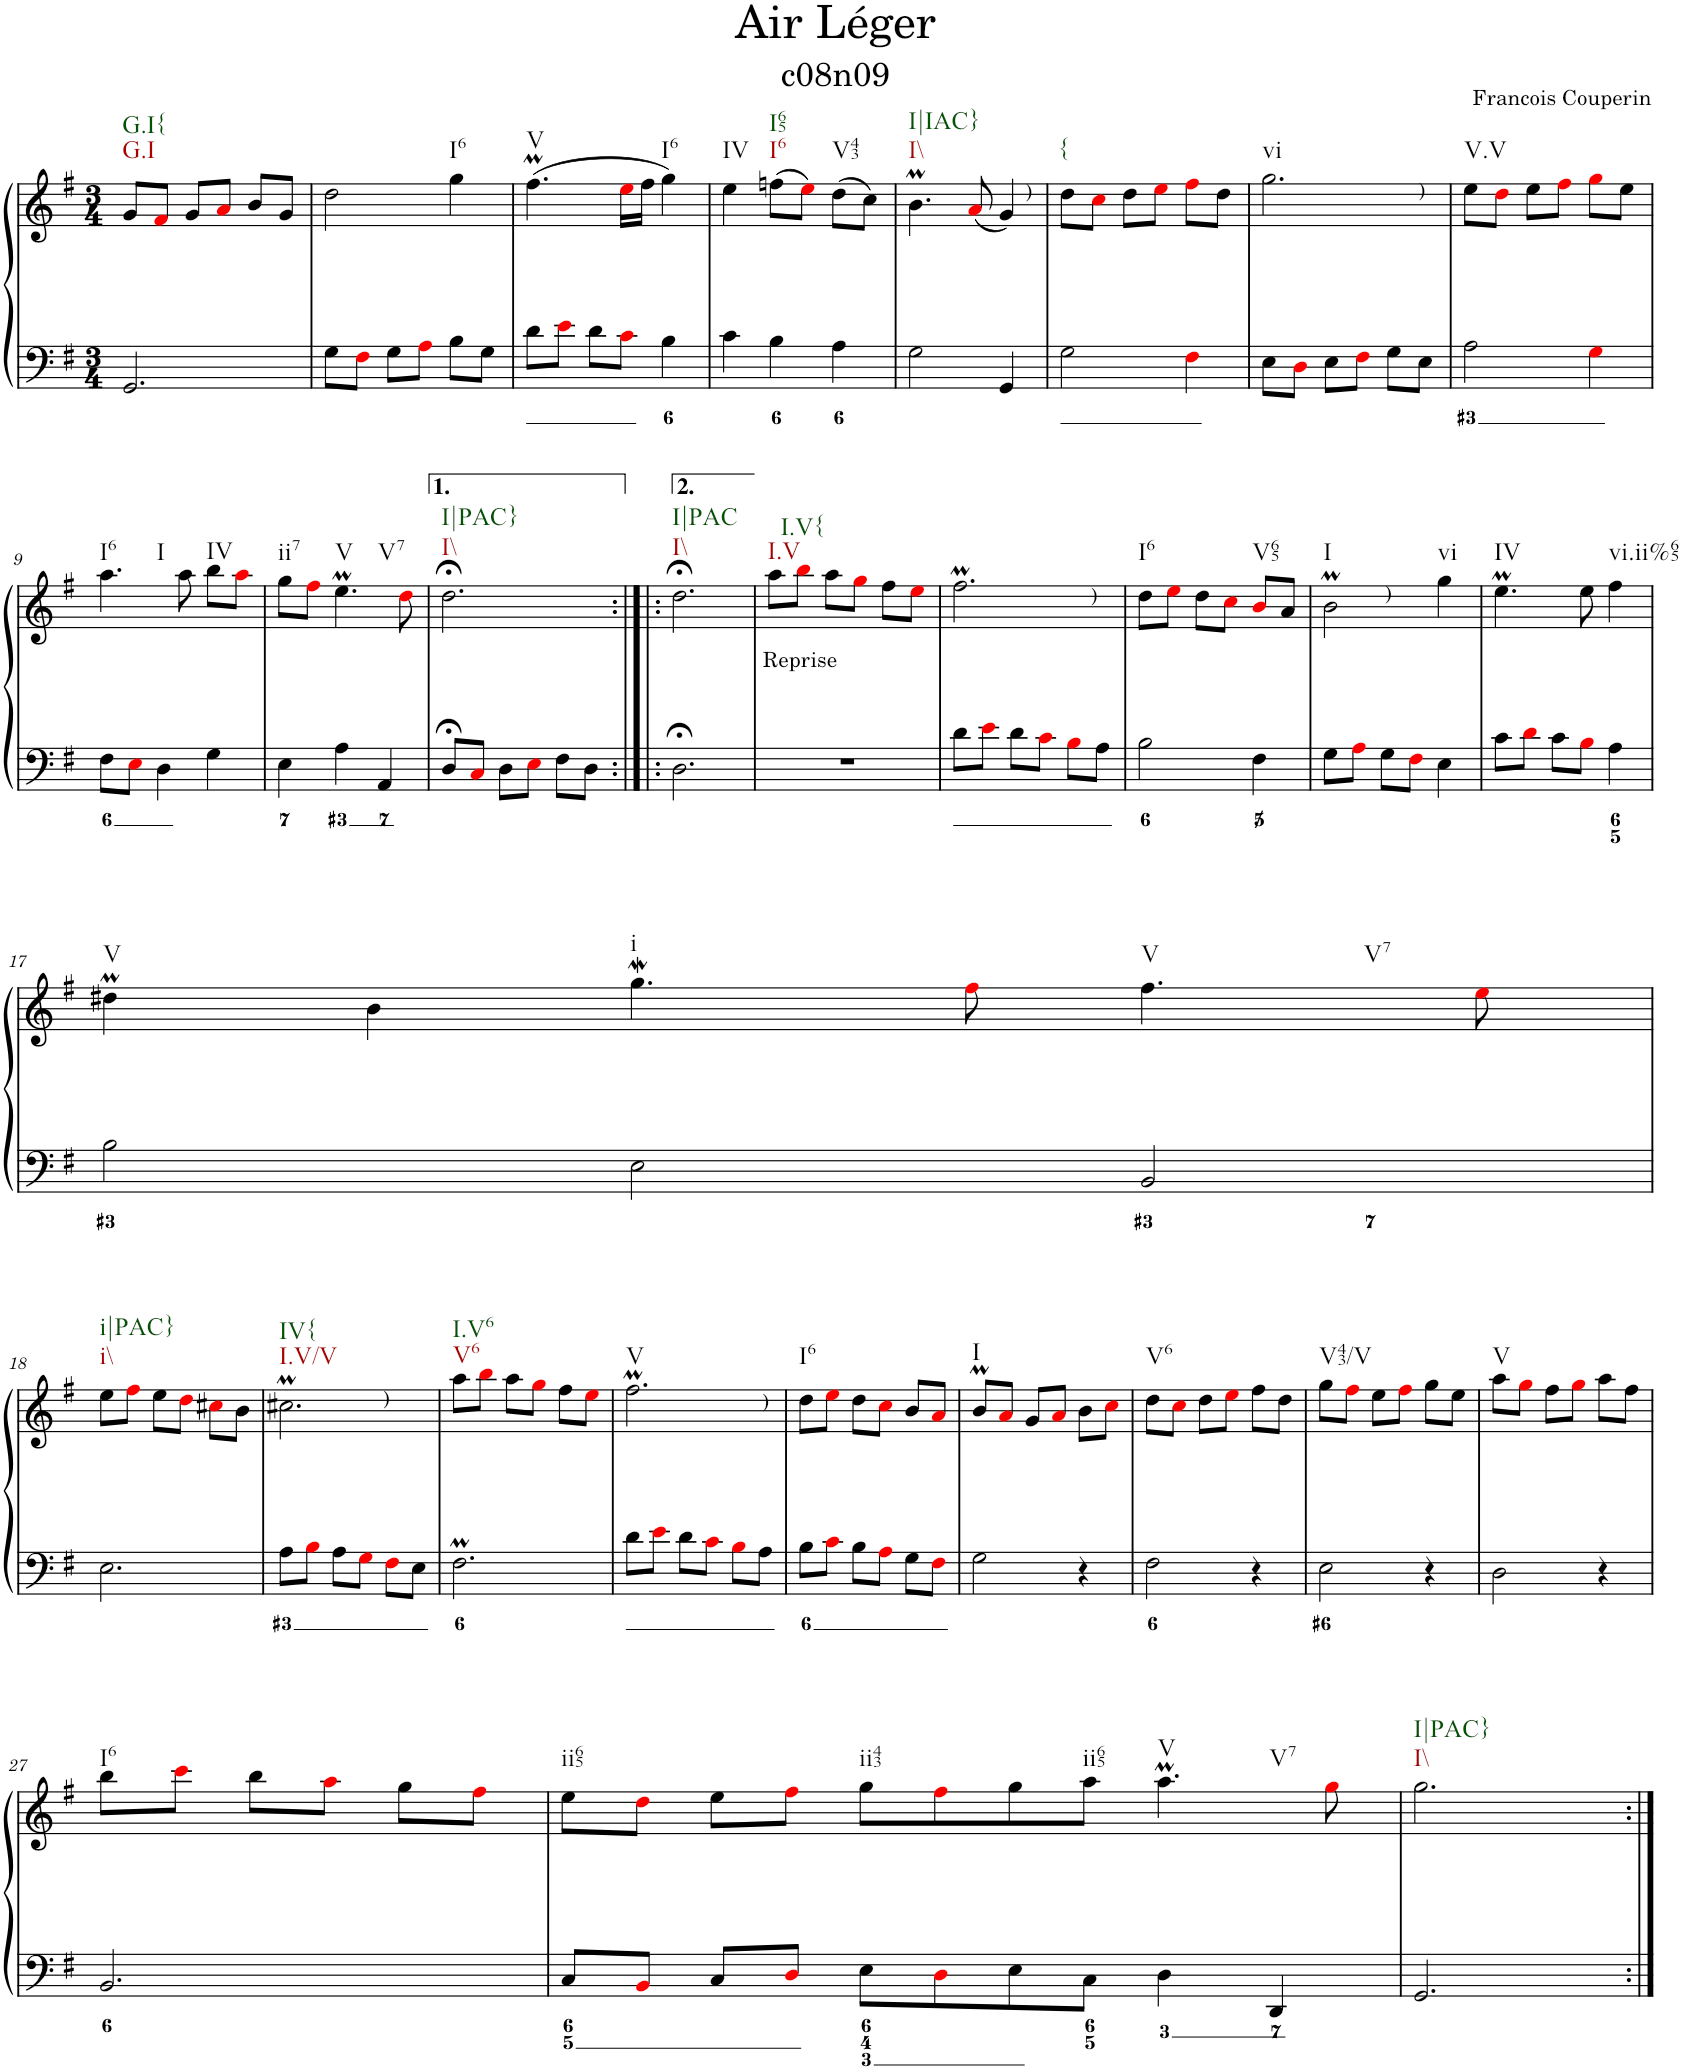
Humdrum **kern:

**kern	**kern
*part1	*part1
*staff2	*staff1
*I"Piano	*
*I'Pno.	*
*clefF4	*clefG2
*k[f#]	*k[f#]
*M3/4	*M3/4
=1	=1
!	!LO:TX:b:t=G.I
!	!LO:TX:b:t=G.I{
2.GG/	8g/L
.	8f#i/J
.	8g/L
.	8ai/J
.	8b/L
.	8g/J
=2	=2
8G\L	2dd\
8F#i\J	.
8G\L	.
8Ai\J	.
!	!LO:TX:b:t=I6
8B\L	4gg\
8G\J	.
=3	=3
!	!LO:TX:b:t=V
8d\L	(4.ff#m\
8ei\J	.
8d\L	.
8ci\J	16eei\LL
.	16ff#\JJ
!	!LO:TX:b:t=I6
4B\	4gg\)
=4	=4
!	!LO:TX:b:t=IV
4c\	4ee\
!	!LO:TX:b:t=I6
!	!LO:TX:b:t=I65
4B\	(8ffn\L
.	8eei\J)
!	!LO:TX:b:t=V43
4A\	(8dd\L
.	8cc\J)
=5	=5
!	!LO:TX:b:t=I\\
!	!LO:TX:b:t=I|IAC}
2G\	4.bm\
.	(8ai/
!	!LO:TX:a:t=)
4GG/	4g/)
=6	=6
!	!LO:TX:b:t={
2G\	8dd\L
.	8cci\J
.	8dd\L
.	8eei\J
4F#i\	8ff#i\L
.	8dd\J
=7	=7
!	!LO:TX:a:t=)
!	!LO:TX:b:t=vi
8E\L	2.gg\
8Di\J	.
8E\L	.
8F#i\J	.
8G\L	.
8E\J	.
=8	=8
!	!LO:TX:b:t=V.V
2A\	8ee\L
.	8ddi\J
.	8ee\L
.	8ff#i\J
4Gi\	8ggi\L
.	8ee\J
!!LO:LB:g=z
=9	=9
!	!LO:TX:b:t=I6
!	!LO:TX:b:t=I
8F#\L	4.aa\
8Ei\J	.
4D\	.
.	8aa\
!	!LO:TX:b:t=IV
4G\	8bb\L
.	8aai\J
=10	=10
!	!LO:TX:b:t=ii7
4E\	8gg\L
.	8ff#i\J
!	!LO:TX:b:t=V
!	!LO:TX:b:t=V7
4A\	4.eeM\
4AA/	.
.	8ddi\
=11	=11
!	!LO:TX:b:t=I\\
!	!LO:TX:b:t=I|PAC}
8D;</L	2.dd;<\
8Ci/J	.
8D\L	.
8Ei\J	.
8F#\L	.
8D\J	.
=11X1:|!|:	=11X1:|!|:
!	!LO:TX:b:t=I\\
!	!LO:TX:b:t=I|PAC
2.D;<\	2.dd;<\
=12	=12
!	!LO:TX:b:t=I.V
!	!LO:TX:b:t=I.V{
!LO:TX:a:t=Reprise	!
2.r	8aa\L
.	8bbi\J
.	8aa\L
.	8ggi\J
.	8ff#\L
.	8eei\J
=13	=13
!	!LO:TX:a:t=)
8d\L	2.ff#m\
8ei\J	.
8d\L	.
8ci\J	.
8Bi\L	.
8A\J	.
=14	=14
!	!LO:TX:b:t=I6
2B\	8dd\L
.	8eei\J
.	8dd\L
.	8cci\J
!	!LO:TX:b:t=V65
4F#\	8bi/L
.	8a/J
=15	=15
!	!LO:TX:a:t=)
!	!LO:TX:b:t=I
8G\L	2bm\
8Ai\J	.
8G\L	.
8F#i\J	.
!	!LO:TX:b:t=vi
4E\	4gg\
=16	=16
!	!LO:TX:b:t=IV
8c\L	4.eeM\
8di\J	.
8c\L	.
8Bi\J	8ee\
!	!LO:TX:b:t=vi.ii%65
4A\	4ff#\
!!LO:LB:g=z
=17	=17
!	!LO:TX:b:t=V
2B\	4dd#Xm\
.	4b\
!	!LO:TX:b:t=i
[4E\	[4ggw\
4ryy	8ryy
.	8ff#i\
!	!LO:TX:b:t=V
!	!LO:TX:b:t=V7
2BB/	4.ff#\
.	8eei\
!!LO:LB:g=z
=18	=18
!	!LO:TX:b:t=i\\
!	!LO:TX:b:t=i|PAC}
2.E\	8ee\L
.	8gg\]
.	8ff#i\J
.	8ee\L
.	8ddi\J
.	8cc#Xi\L
4E\]	8b\J
.	8ryy
=19	=19
!	!LO:TX:a:t=)
!	!LO:TX:b:t=I.V/V
!	!LO:TX:b:t=IV{
8A\L	2.cc#Xm\
8Bi\J	.
8A\L	.
8Gi\J	.
8F#i\L	.
8E\J	.
=20	=20
!	!LO:TX:b:t=V6
!	!LO:TX:b:t=I.V6
2.F#m\	8aa\L
.	8bbi\J
.	8aa\L
.	8ggi\J
.	8ff#\L
.	8eei\J
=21	=21
!	!LO:TX:a:t=)
!	!LO:TX:b:t=V
8d\L	2.ff#m\
8ei\J	.
8d\L	.
8ci\J	.
8Bi\L	.
8A\J	.
=22	=22
!	!LO:TX:b:t=I6
8B\L	8dd\L
8ci\J	8eei\J
8B\L	8dd\L
8Ai\J	8cci\J
8G\L	8b/L
8F#i\J	8ai/J
=23	=23
!	!LO:TX:b:t=I
2G\	8bm/L
.	8ai/J
.	8g/L
.	8ai/J
4r	8b\L
.	8cci\J
=24	=24
!	!LO:TX:b:t=V6
2F#\	8dd\L
.	8cci\J
.	8dd\L
.	8eei\J
4r	8ff#\L
.	8dd\J
=25	=25
!	!LO:TX:b:t=V43/V
2E\	8gg\L
.	8ff#i\J
.	8ee\L
.	8ff#i\J
4r	8gg\L
.	8ee\J
=26	=26
!	!LO:TX:b:t=V
2D\	8aa\L
.	8ggi\J
.	8ff#\L
.	8ggi\J
4r	8aa\L
.	8ff#\J
!!LO:LB:g=z
=27	=27
!	!LO:TX:b:t=I6
2.BB/	8bb\L
.	8ccci\J
.	8bb\L
.	8aai\J
.	8gg\L
.	8ff#i\J
=28	=28
!	!LO:TX:b:t=ii65
8C/L	8ee\L
8BBi/J	8ddi\J
8C/L	8ee\L
8Di/J	8ff#i\J
!	!LO:TX:b:t=ii43
8E\L	8gg\L
8Di\	8ff#i\
8E\	8gg\
!	!LO:TX:b:t=ii65
8C\J	8aa\J
!	!LO:TX:b:t=V
!	!LO:TX:b:t=V7
4D\	4.aaM\
4DD/	.
.	8ggi\
=29	=29
!	!LO:TX:b:t=I\\
!	!LO:TX:b:t=I|PAC}
2.GG/	2.gg\
=:|!	=:|!
*-	*-
